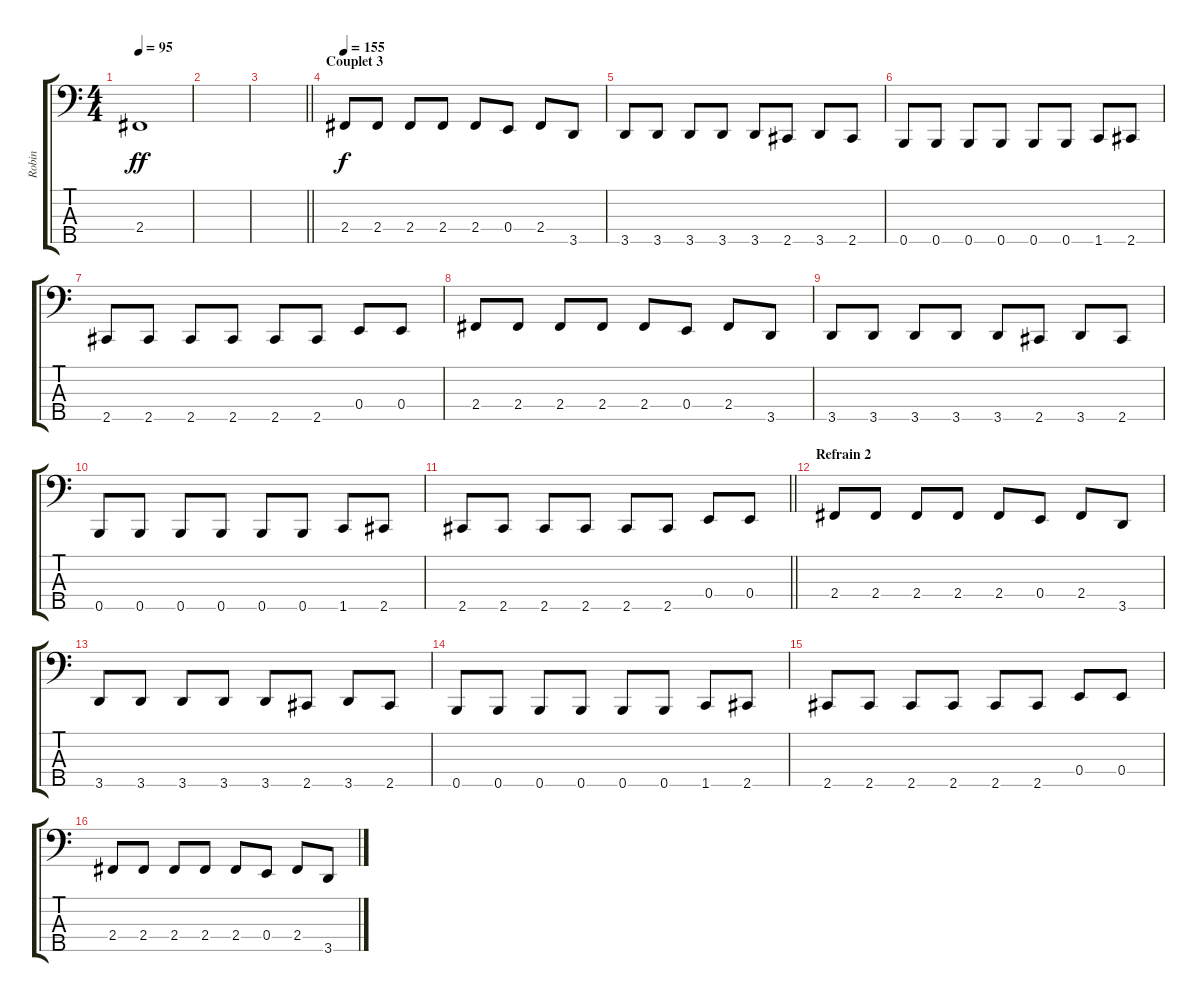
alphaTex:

\track ("Robin" "Robin") {instrument electricbasspick}
\staff {score tabs}
\tuning (G2 D2 A1 E1 B0) {hide}
\ts (4 4)
\tempo 95
\clef f4
\ks c
2.4.1{dy ff} |
|
\barLineRight lightlight
|
\section ("" "Couplet 3")
\tempo 155
2.4.8{dy f} 2.4.8 2.4.8 2.4.8 2.4.8 0.4.8 2.4.8 3.5.8 |
3.5.8 3.5.8 3.5.8 3.5.8 3.5.8 2.5.8 3.5.8 2.5.8 |
0.5.8 0.5.8 0.5.8 0.5.8 0.5.8 0.5.8 1.5.8 2.5.8 |
2.5.8 2.5.8 2.5.8 2.5.8 2.5.8 2.5.8 0.4.8 0.4.8 |
2.4.8 2.4.8 2.4.8 2.4.8 2.4.8 0.4.8 2.4.8 3.5.8 |
3.5.8 3.5.8 3.5.8 3.5.8 3.5.8 2.5.8 3.5.8 2.5.8 |
0.5.8 0.5.8 0.5.8 0.5.8 0.5.8 0.5.8 1.5.8 2.5.8 |
\barLineRight lightlight
2.5.8 2.5.8 2.5.8 2.5.8 2.5.8 2.5.8 0.4.8 0.4.8 |
\section ("" "Refrain 2")
2.4.8 2.4.8 2.4.8 2.4.8 2.4.8 0.4.8 2.4.8 3.5.8 |
3.5.8 3.5.8 3.5.8 3.5.8 3.5.8 2.5.8 3.5.8 2.5.8 |
0.5.8 0.5.8 0.5.8 0.5.8 0.5.8 0.5.8 1.5.8 2.5.8 |
2.5.8 2.5.8 2.5.8 2.5.8 2.5.8 2.5.8 0.4.8 0.4.8 |
2.4.8 2.4.8 2.4.8 2.4.8 2.4.8 0.4.8 2.4.8 3.5.8
